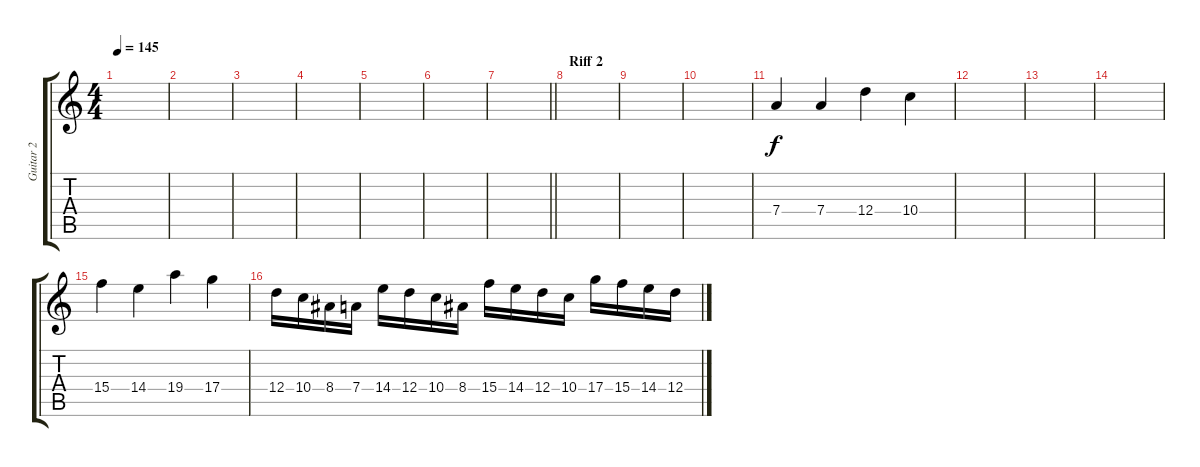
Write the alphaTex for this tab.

\track ("Guitar 2" "Guitar 2") {instrument distortionguitar}
\staff {score tabs}
\tuning (E4 B3 G3 D3 A2 E2) {hide}
\ts (4 4)
\tempo 145
\clef g2
\ks c
|
|
|
|
|
|
\barLineRight lightlight
|
\section ("" "Riff 2")
|
|
|
7.4.4 7.4.4 12.4.4 10.4.4 |
|
|
|
15.4.4 14.4.4 19.4.4 17.4.4 |
12.4.16 10.4.16 8.4.16 7.4.16 14.4.16 12.4.16 10.4.16 8.4.16 15.4.16 14.4.16 12.4.16 10.4.16 17.4.16 15.4.16 14.4.16 12.4.16
